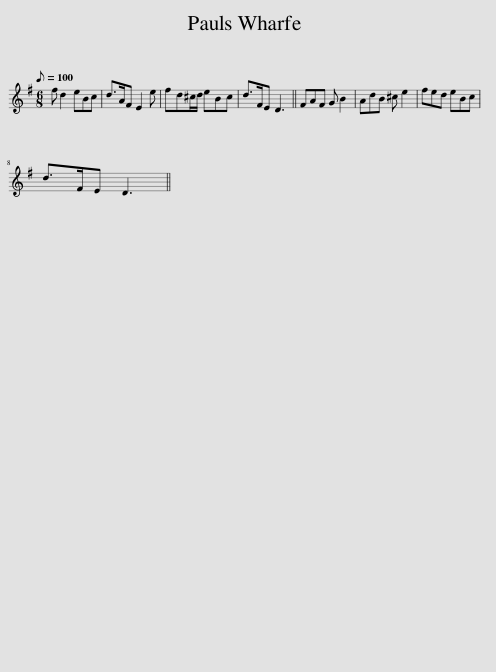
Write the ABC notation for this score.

X:1
L:1/8
Q:1/8=100
M:6/8
I:linebreak $
K:G
V:1 treble
V:1
 f d2 eBc | d>AF E2 e | fd^c/d/ eBc | d>FE D3 || FAF G B2 | %5
 AdB ^c e2 | fed eBc |$ d>FE D3 || %8
